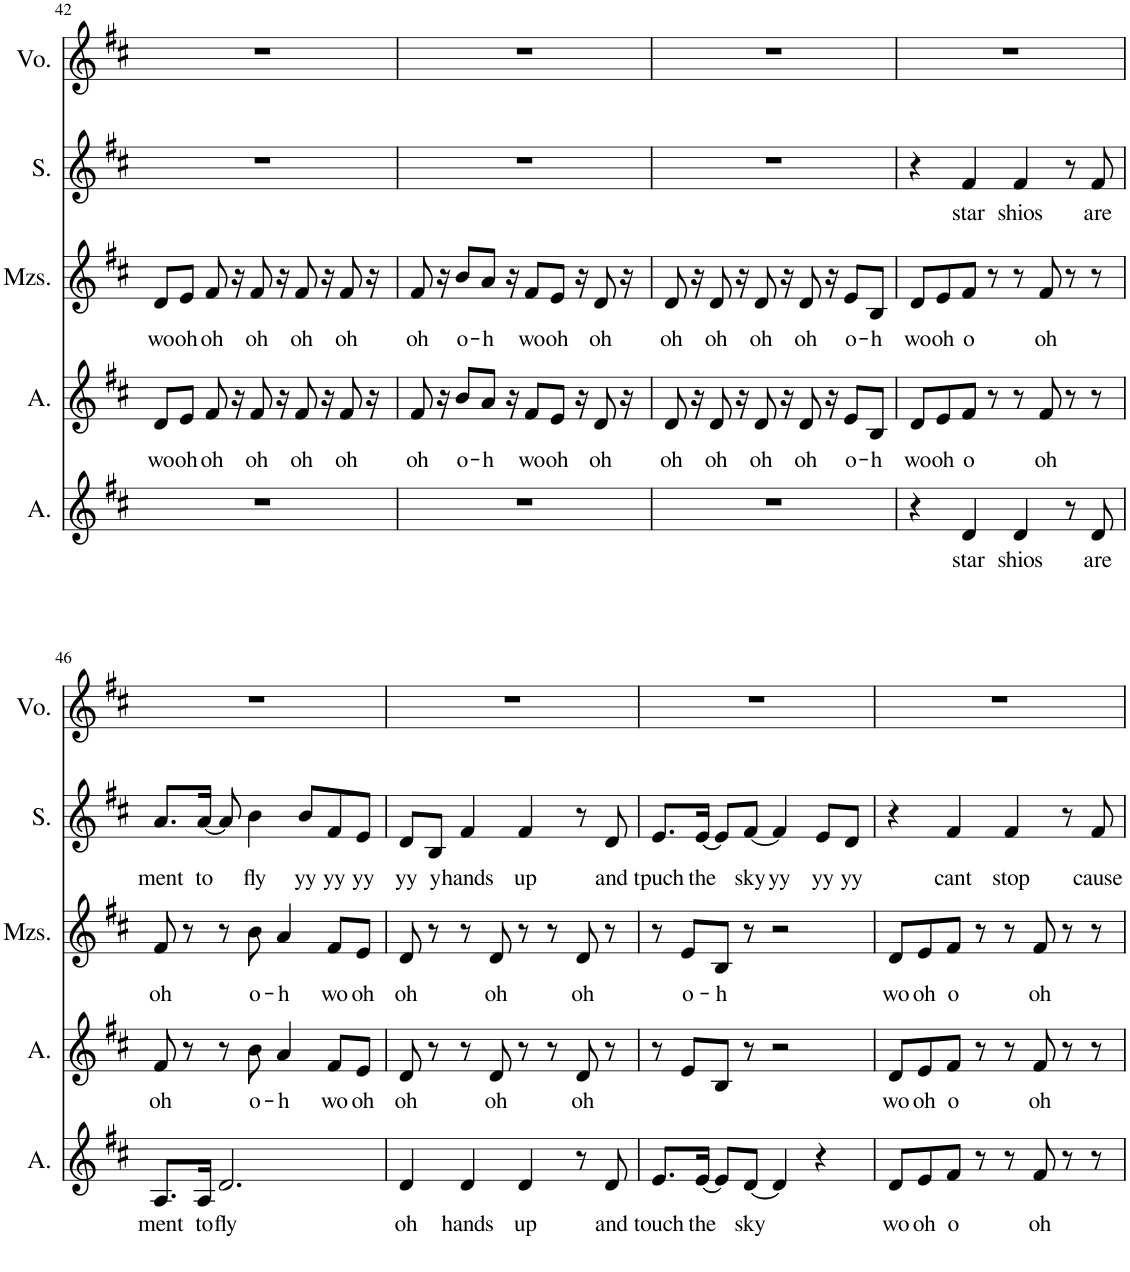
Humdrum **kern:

**kern	**text	**kern	**text	**kern	**text	**kern	**text	**kern
*part5	*part5	*part4	*part4	*part3	*part3	*part2	*part2	*part1
*staff5	*staff5	*staff4	*staff4	*staff3	*staff3	*staff2	*staff2	*staff1
*I"Alto	*	*I"Alto	*	*I"Mezzosoprano	*	*I"Soprano	*	*I"Voice
*I'A.	*	*I'A.	*	*I'Mzs.	*	*I'S.	*	*I'Vo.
!!LO:PB:g=z
*clefG2	*	*clefG2	*	*clefG2	*	*clefG2	*	*clefG2
*k[f#c#]	*	*k[f#c#]	*	*k[f#c#]	*	*k[f#c#]	*	*k[f#c#]
*M4/4	*	*M4/4	*	*M4/4	*	*M4/4	*	*M4/4
=42	=42	=42	=42	=42	=42	=42	=42	=42
!	!	!	!LO:LY:b	!	!LO:LY:b	!	!	!
1r	.	8d/L	wo	8d/L	wo	1r	.	1r
!	!	!	!LO:LY:b	!	!LO:LY:b	!	!	!
.	.	8e/J	oh	8e/J	oh	.	.	.
!	!	!	!LO:LY:b	!	!LO:LY:b	!	!	!
.	.	8f#/	oh	8f#/	oh	.	.	.
.	.	16r	.	16r	.	.	.	.
!	!	!	!LO:LY:b	!	!LO:LY:b	!	!	!
.	.	8f#/	oh	8f#/	oh	.	.	.
.	.	16r	.	16r	.	.	.	.
!	!	!	!LO:LY:b	!	!LO:LY:b	!	!	!
.	.	8f#/	oh	8f#/	oh	.	.	.
.	.	16r	.	16r	.	.	.	.
!	!	!	!LO:LY:b	!	!LO:LY:b	!	!	!
.	.	8f#/	oh	8f#/	oh	.	.	.
.	.	16r	.	16r	.	.	.	.
=43	=43	=43	=43	=43	=43	=43	=43	=43
!	!	!	!LO:LY:b	!	!LO:LY:b	!	!	!
1r	.	8f#/	oh	8f#/	oh	1r	.	1r
.	.	16r	.	16r	.	.	.	.
!	!	!	!LO:LY:b	!	!LO:LY:b	!	!	!
.	.	8b/L	o-	8b/L	o-	.	.	.
!	!	!	!LO:LY:b	!	!LO:LY:b	!	!	!
.	.	8a/J	-h	8a/J	-h	.	.	.
.	.	16r	.	16r	.	.	.	.
!	!	!	!LO:LY:b	!	!LO:LY:b	!	!	!
.	.	8f#/L	wo	8f#/L	wo	.	.	.
!	!	!	!LO:LY:b	!	!LO:LY:b	!	!	!
.	.	8e/J	oh	8e/J	oh	.	.	.
.	.	16r	.	16r	.	.	.	.
!	!	!	!LO:LY:b	!	!LO:LY:b	!	!	!
.	.	8d/	oh	8d/	oh	.	.	.
.	.	16r	.	16r	.	.	.	.
=44	=44	=44	=44	=44	=44	=44	=44	=44
!	!	!	!LO:LY:b	!	!LO:LY:b	!	!	!
1r	.	8d/	oh	8d/	oh	1r	.	1r
.	.	16r	.	16r	.	.	.	.
!	!	!	!LO:LY:b	!	!LO:LY:b	!	!	!
.	.	8d/	oh	8d/	oh	.	.	.
.	.	16r	.	16r	.	.	.	.
!	!	!	!LO:LY:b	!	!LO:LY:b	!	!	!
.	.	8d/	oh	8d/	oh	.	.	.
.	.	16r	.	16r	.	.	.	.
!	!	!	!LO:LY:b	!	!LO:LY:b	!	!	!
.	.	8d/	oh	8d/	oh	.	.	.
.	.	16r	.	16r	.	.	.	.
!	!	!	!LO:LY:b	!	!LO:LY:b	!	!	!
.	.	8e/L	o-	8e/L	o-	.	.	.
!	!	!	!LO:LY:b	!	!LO:LY:b	!	!	!
.	.	8B/J	-h	8B/J	-h	.	.	.
=45	=45	=45	=45	=45	=45	=45	=45	=45
!	!	!	!LO:LY:b	!	!LO:LY:b	!	!	!
4r	.	8d/L	wo	8d/L	wo	4r	.	1r
!	!	!	!LO:LY:b	!	!LO:LY:b	!	!	!
.	.	8e/	oh	8e/	oh	.	.	.
!	!LO:LY:b	!	!LO:LY:b	!	!LO:LY:b	!	!LO:LY:b	!
4d/	star	8f#/J	o	8f#/J	o	4f#/	star	.
.	.	8r	.	8r	.	.	.	.
!	!LO:LY:b	!	!	!	!	!	!LO:LY:b	!
4d/	shios	8r	.	8r	.	4f#/	shios	.
!	!	!	!LO:LY:b	!	!LO:LY:b	!	!	!
.	.	8f#/	oh	8f#/	oh	.	.	.
8r	.	8r	.	8r	.	8r	.	.
!	!LO:LY:b	!	!	!	!	!	!LO:LY:b	!
8d/	are	8r	.	8r	.	8f#/	are	.
!!LO:LB:g=z
=46	=46	=46	=46	=46	=46	=46	=46	=46
!	!LO:LY:b	!	!LO:LY:b	!	!LO:LY:b	!	!LO:LY:b	!
8.A/L	ment	8f#/	oh	8f#/	oh	8.a/L	ment	1r
.	.	8r	.	8r	.	.	.	.
!	!LO:LY:b	!	!	!	!	!	!LO:LY:b	!
16A/Jk	to	.	.	.	.	[16a/Jk	to	.
!	!LO:LY:b	!	!	!	!	!	!	!
2.d/	fly	8r	.	8r	.	8a/]	.	.
!	!	!	!LO:LY:b	!	!LO:LY:b	!	!LO:LY:b	!
.	.	8b\	o-	8b\	o-	4b\	fly	.
!	!	!	!LO:LY:b	!	!LO:LY:b	!	!	!
.	.	4a/	-h	4a/	-h	.	.	.
!	!	!	!	!	!	!	!LO:LY:b	!
.	.	.	.	.	.	8b/L	yy	.
!	!	!	!LO:LY:b	!	!LO:LY:b	!	!LO:LY:b	!
.	.	8f#/L	wo	8f#/L	wo	8f#/	yy	.
!	!	!	!LO:LY:b	!	!LO:LY:b	!	!LO:LY:b	!
.	.	8e/J	oh	8e/J	oh	8e/J	yy	.
=47	=47	=47	=47	=47	=47	=47	=47	=47
!	!LO:LY:b	!	!LO:LY:b	!	!LO:LY:b	!	!LO:LY:b	!
4d/	oh	8d/	oh	8d/	oh	8d/L	yy	1r
!	!	!	!	!	!	!	!LO:LY:b	!
.	.	8r	.	8r	.	8B/J	y	.
!	!LO:LY:b	!	!	!	!	!	!LO:LY:b	!
4d/	hands	8r	.	8r	.	4f#/	hands	.
!	!	!	!LO:LY:b	!	!LO:LY:b	!	!	!
.	.	8d/	oh	8d/	oh	.	.	.
!	!LO:LY:b	!	!	!	!	!	!LO:LY:b	!
4d/	up	8r	.	8r	.	4f#/	up	.
.	.	8r	.	8r	.	.	.	.
!	!	!	!LO:LY:b	!	!LO:LY:b	!	!	!
8r	.	8d/	oh	8d/	oh	8r	.	.
!	!LO:LY:b	!	!	!	!	!	!LO:LY:b	!
8d/	and	8r	.	8r	.	8d/	and	.
=48	=48	=48	=48	=48	=48	=48	=48	=48
!	!LO:LY:b	!	!	!	!	!	!LO:LY:b	!
8.e/L	touch	8r	.	8r	.	8.e/L	tpuch	1r
!	!	!	!	!	!LO:LY:b	!	!	!
.	.	8e/L	.	8e/L	o-	.	.	.
!	!LO:LY:b	!	!	!	!	!	!LO:LY:b	!
[16e/Jk	the	.	.	.	.	[16e/Jk	the	.
!	!	!	!	!	!LO:LY:b	!	!	!
8e/L]	.	8B/J	.	8B/J	-h	8e/L]	.	.
!	!LO:LY:b	!	!	!	!	!	!LO:LY:b	!
[8d/J	sky	8r	.	8r	.	[8f#/J	sky	.
!	!	!	!	!	!	!	!LO:LY:b	!
4d/]	.	2r	.	2r	.	4f#/]	yy	.
!	!	!	!	!	!	!	!LO:LY:b	!
4r	.	.	.	.	.	8e/L	yy	.
!	!	!	!	!	!	!	!LO:LY:b	!
.	.	.	.	.	.	8d/J	yy	.
=49	=49	=49	=49	=49	=49	=49	=49	=49
!	!LO:LY:b	!	!LO:LY:b	!	!LO:LY:b	!	!	!
8d/L	wo	8d/L	wo	8d/L	wo	4r	.	1r
!	!LO:LY:b	!	!LO:LY:b	!	!LO:LY:b	!	!	!
8e/	oh	8e/	oh	8e/	oh	.	.	.
!	!LO:LY:b	!	!LO:LY:b	!	!LO:LY:b	!	!LO:LY:b	!
8f#/J	o	8f#/J	o	8f#/J	o	4f#/	cant	.
8r	.	8r	.	8r	.	.	.	.
!	!	!	!	!	!	!	!LO:LY:b	!
8r	.	8r	.	8r	.	4f#/	stop	.
!	!LO:LY:b	!	!LO:LY:b	!	!LO:LY:b	!	!	!
8f#/	oh	8f#/	oh	8f#/	oh	.	.	.
8r	.	8r	.	8r	.	8r	.	.
!	!	!	!	!	!	!	!LO:LY:b	!
8r	.	8r	.	8r	.	8f#/	cause	.
=	=	=	=	=	=	=	=	=
*-	*-	*-	*-	*-	*-	*-	*-	*-
